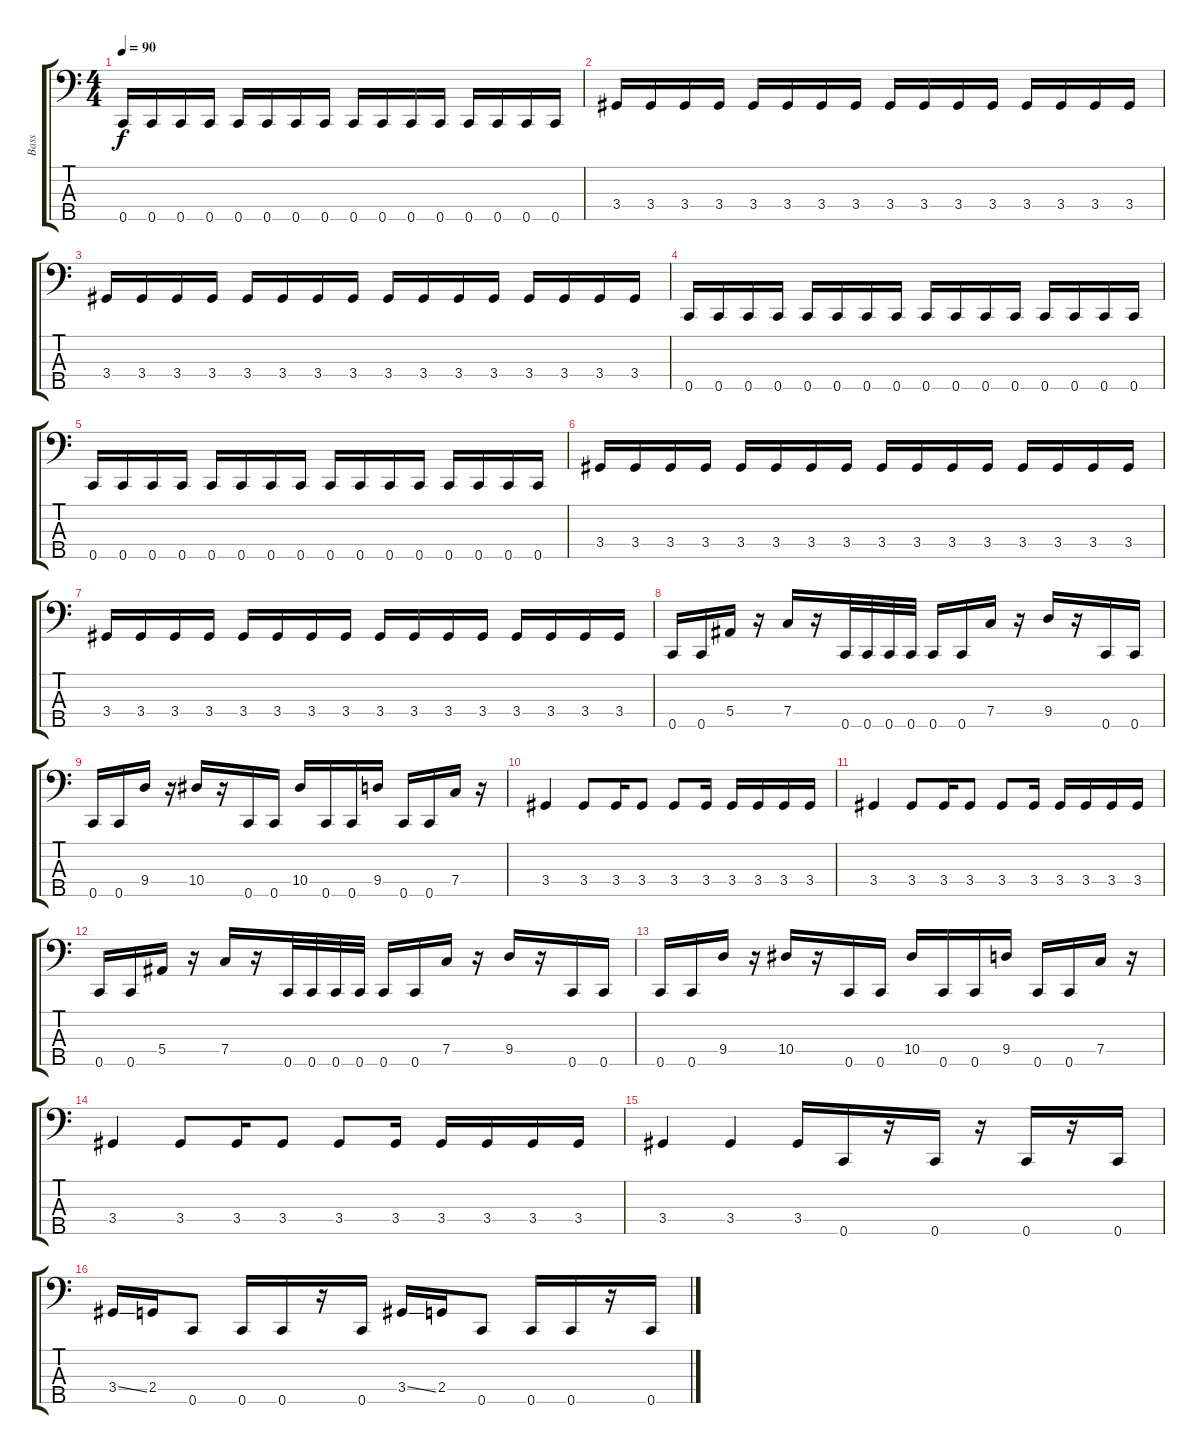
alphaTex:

\track ("Bass" "Bass") {instrument electricbassfinger}
\staff {score tabs}
\tuning (Ab2 Eb2 Bb1 F1 C1) {hide}
\ts (4 4)
\tempo 90
\clef f4
\ks c
0.5.16{dy f} 0.5.16 0.5.16 0.5.16 0.5.16 0.5.16 0.5.16 0.5.16 0.5.16 0.5.16 0.5.16 0.5.16 0.5.16 0.5.16 0.5.16 0.5.16 |
3.4.16 3.4.16 3.4.16 3.4.16 3.4.16 3.4.16 3.4.16 3.4.16 3.4.16 3.4.16 3.4.16 3.4.16 3.4.16 3.4.16 3.4.16 3.4.16 |
3.4.16 3.4.16 3.4.16 3.4.16 3.4.16 3.4.16 3.4.16 3.4.16 3.4.16 3.4.16 3.4.16 3.4.16 3.4.16 3.4.16 3.4.16 3.4.16 |
0.5.16 0.5.16 0.5.16 0.5.16 0.5.16 0.5.16 0.5.16 0.5.16 0.5.16 0.5.16 0.5.16 0.5.16 0.5.16 0.5.16 0.5.16 0.5.16 |
0.5.16 0.5.16 0.5.16 0.5.16 0.5.16 0.5.16 0.5.16 0.5.16 0.5.16 0.5.16 0.5.16 0.5.16 0.5.16 0.5.16 0.5.16 0.5.16 |
3.4.16 3.4.16 3.4.16 3.4.16 3.4.16 3.4.16 3.4.16 3.4.16 3.4.16 3.4.16 3.4.16 3.4.16 3.4.16 3.4.16 3.4.16 3.4.16 |
3.4.16 3.4.16 3.4.16 3.4.16 3.4.16 3.4.16 3.4.16 3.4.16 3.4.16 3.4.16 3.4.16 3.4.16 3.4.16 3.4.16 3.4.16 3.4.16 |
0.5.16 0.5.16 5.4.16 r.16 7.4.16 r.16 0.5.32 0.5.32 0.5.32 0.5.32 0.5.16 0.5.16 7.4.16 r.16 9.4.16 r.16 0.5.16 0.5.16 |
0.5.16 0.5.16 9.4.16 r.16 10.4.16 r.16 0.5.16 0.5.16 10.4.16 0.5.16 0.5.16 9.4.16 0.5.16 0.5.16 7.4.16 r.16 |
3.4.4 3.4.8 3.4.16 3.4.8 3.4.8 3.4.16 3.4.16 3.4.16 3.4.16 3.4.16 |
3.4.4 3.4.8 3.4.16 3.4.8 3.4.8 3.4.16 3.4.16 3.4.16 3.4.16 3.4.16 |
0.5.16 0.5.16 5.4.16 r.16 7.4.16 r.16 0.5.32 0.5.32 0.5.32 0.5.32 0.5.16 0.5.16 7.4.16 r.16 9.4.16 r.16 0.5.16 0.5.16 |
0.5.16 0.5.16 9.4.16 r.16 10.4.16 r.16 0.5.16 0.5.16 10.4.16 0.5.16 0.5.16 9.4.16 0.5.16 0.5.16 7.4.16 r.16 |
3.4.4 3.4.8 3.4.16 3.4.8 3.4.8 3.4.16 3.4.16 3.4.16 3.4.16 3.4.16 |
3.4.4 3.4.4 3.4.16 0.5.16 r.16 0.5.16 r.16 0.5.16 r.16 0.5.16 |
3.4{ss}.16 2.4.16 0.5.8 0.5.16 0.5.16 r.16 0.5.16 3.4{ss}.16 2.4.16 0.5.8 0.5.16 0.5.16 r.16 0.5.16
